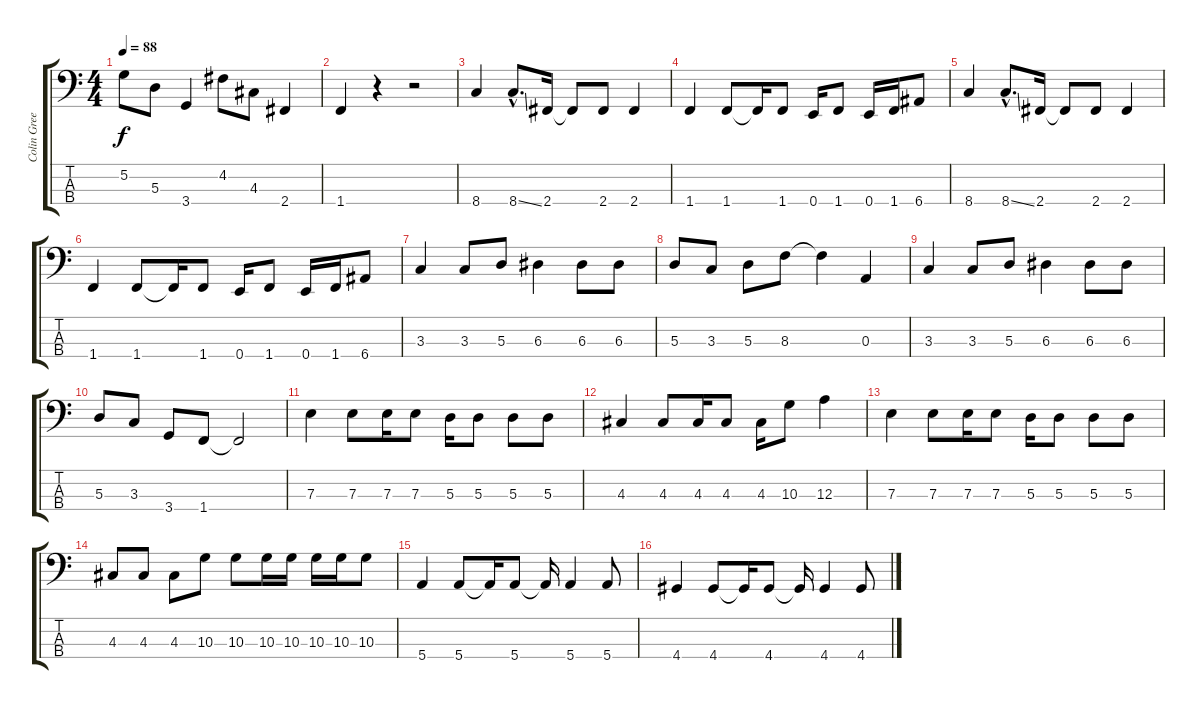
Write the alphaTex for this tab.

\track ("Colin Greenwood" "Colin Gree") {instrument electricbassfinger}
\staff {score tabs}
\tuning (G2 D2 A1 E1) {hide}
\ts (4 4)
\tempo 88
\clef f4
\ks c
5.2.8{dy f} 5.3.8 3.4.4 4.2.8 4.3.8 2.4.4 |
1.4.4 r.4 r.2 |
8.4.4 8.4{ss hac}.8{d} 2.4.16 2.4{t}.8 2.4.8 2.4.4 |
1.4.4 1.4.8 1.4{t}.16 1.4.8 0.4.16 1.4.8 0.4.16 1.4.16 6.4.8 |
8.4.4 8.4{ss hac}.8{d} 2.4.16 2.4{t}.8 2.4.8 2.4.4 |
1.4.4 1.4.8 1.4{t}.16 1.4.8 0.4.16 1.4.8 0.4.16 1.4.16 6.4.8 |
3.3.4 3.3.8 5.3.8 6.3.4 6.3.8 6.3.8 |
5.3.8 3.3.8 5.3.8 8.3.8 8.3{t}.4 0.3.4 |
3.3.4 3.3.8 5.3.8 6.3.4 6.3.8 6.3.8 |
5.3.8 3.3.8 3.4.8 1.4.8 1.4{t}.2 |
7.3.4 7.3.8 7.3.16 7.3.8 5.3.16 5.3.8 5.3.8 5.3.8 |
4.3.4 4.3.8 4.3.16 4.3.8 4.3.16 10.3.8 12.3.4 |
7.3.4 7.3.8 7.3.16 7.3.8 5.3.16 5.3.8 5.3.8 5.3.8 |
4.3.8 4.3.8 4.3.8 10.3.8 10.3.8 10.3.16 10.3.16 10.3.16 10.3.16 10.3.8 |
5.4.4 5.4.8 5.4{t}.16 5.4.8 5.4{t}.16 5.4.4 5.4.8 |
4.4.4 4.4.8 4.4{t}.16 4.4.8 4.4{t}.16 4.4.4 4.4.8
